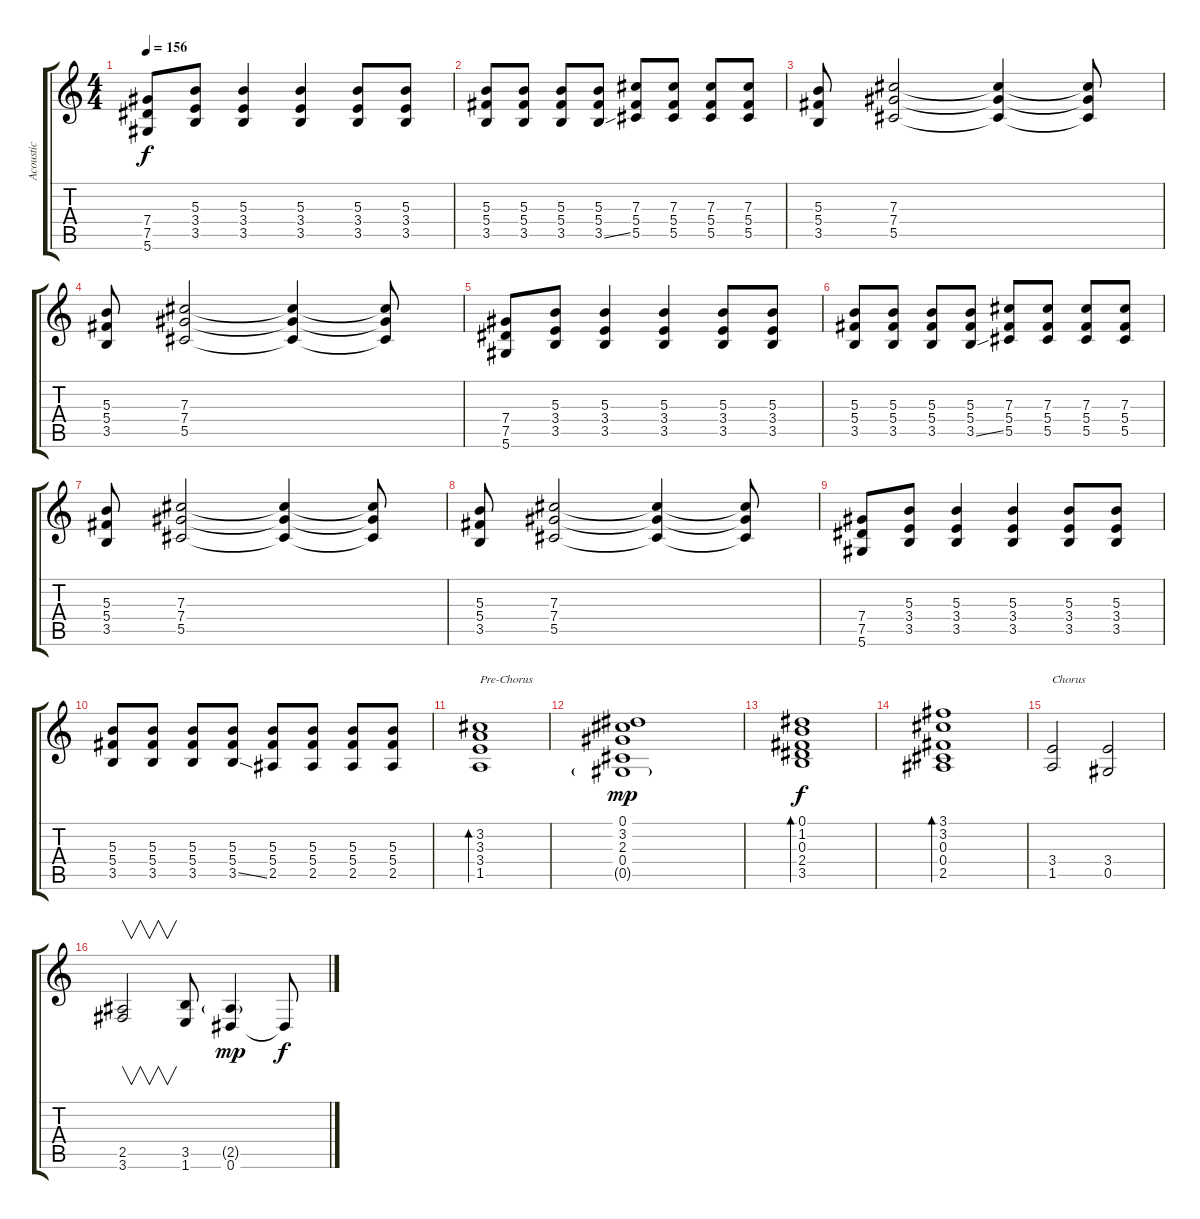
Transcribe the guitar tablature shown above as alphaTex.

\track ("Acoustic" "Acoustic") {instrument acousticguitarsteel}
\staff {score tabs}
\tuning (Eb4 Bb3 Gb3 Db3 Ab2 Eb2) {hide}
\ts (4 4)
\tempo 156
\clef g2
\ks c
(7.4 7.5 5.6).8{dy f} (5.3 3.4 3.5).8 (5.3 3.4 3.5).4 (5.3 3.4 3.5).4 (5.3 3.4 3.5).8 (5.3 3.4 3.5).8 |
(5.3 5.4 3.5).8 (5.3 5.4 3.5).8 (5.3 5.4 3.5).8 (5.3 5.4 3.5{ss}).8 (7.3 5.4 5.5).8 (7.3 5.4 5.5).8 (7.3 5.4 5.5).8 (7.3 5.4 5.5).8 |
(5.3 5.4 3.5).8 (7.3 7.4 5.5).2 (7.3{t} 7.4{t} 5.5{t}).4 (7.3{t} 7.4{t} 5.5{t}).8 |
(5.3 5.4 3.5).8 (7.3 7.4 5.5).2 (7.3{t} 7.4{t} 5.5{t}).4 (7.3{t} 7.4{t} 5.5{t}).8 |
(7.4 7.5 5.6).8 (5.3 3.4 3.5).8 (5.3 3.4 3.5).4 (5.3 3.4 3.5).4 (5.3 3.4 3.5).8 (5.3 3.4 3.5).8 |
(5.3 5.4 3.5).8 (5.3 5.4 3.5).8 (5.3 5.4 3.5).8 (5.3 5.4 3.5{ss}).8 (7.3 5.4 5.5).8 (7.3 5.4 5.5).8 (7.3 5.4 5.5).8 (7.3 5.4 5.5).8 |
(5.3 5.4 3.5).8 (7.3 7.4 5.5).2 (7.3{t} 7.4{t} 5.5{t}).4 (7.3{t} 7.4{t} 5.5{t}).8 |
(5.3 5.4 3.5).8 (7.3 7.4 5.5).2 (7.3{t} 7.4{t} 5.5{t}).4 (7.3{t} 7.4{t} 5.5{t}).8 |
(7.4 7.5 5.6).8 (5.3 3.4 3.5).8 (5.3 3.4 3.5).4 (5.3 3.4 3.5).4 (5.3 3.4 3.5).8 (5.3 3.4 3.5).8 |
(5.3 5.4 3.5).8 (5.3 5.4 3.5).8 (5.3 5.4 3.5).8 (5.3 5.4 3.5{ss}).8 (5.3 5.4 2.5).8 (5.3 5.4 2.5).8 (5.3 5.4 2.5).8 (5.3 5.4 2.5).8 |
(3.2 3.3 3.4 1.5).1{bd 120 txt "Pre-Chorus"} |
(0.1 3.2 2.3 0.4 0.5{g}).1{dy mp} |
(0.1 1.2 0.3 2.4 3.5).1{bd 60 dy f} |
(3.1 3.2 0.3 0.4 2.5).1{bd 120} |
(3.4 1.5).2{txt "Chorus"} (3.4 0.5).2 |
(2.5 3.6).2{v} (3.5 1.6).8 (2.5{g} 0.6).4{dy mp} 0.6{t}.8{dy f}
